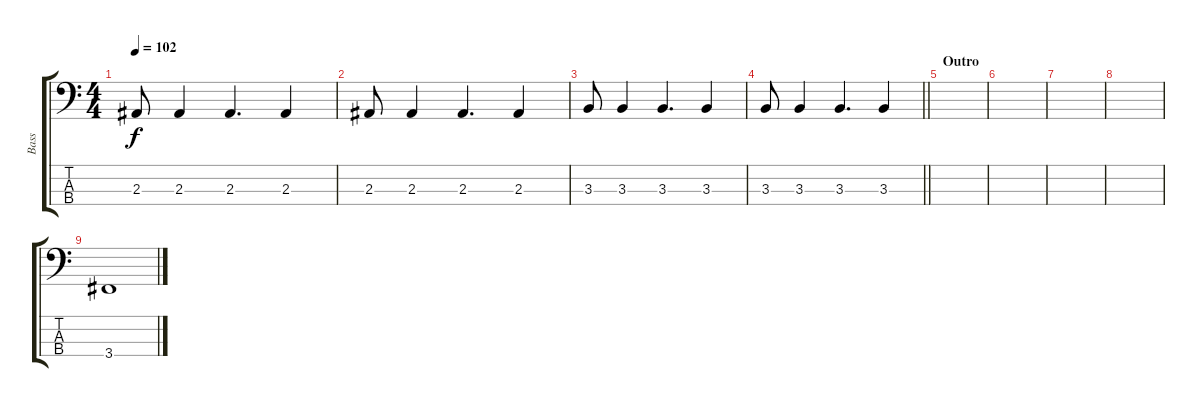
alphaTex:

\track ("Bass" "Bass") {instrument electricbassfinger}
\staff {score tabs}
\tuning (Gb2 Db2 Ab1 Eb1) {hide}
\ts (4 4)
\tempo 102
\clef f4
\ks c
2.3.8{dy f} 2.3.4 2.3.4{d} 2.3.4 |
2.3.8 2.3.4 2.3.4{d} 2.3.4 |
3.3.8 3.3.4 3.3.4{d} 3.3.4 |
\barLineRight lightlight
3.3.8 3.3.4 3.3.4{d} 3.3.4 |
\section ("" "Outro")
|
|
|
|
3.4.1
